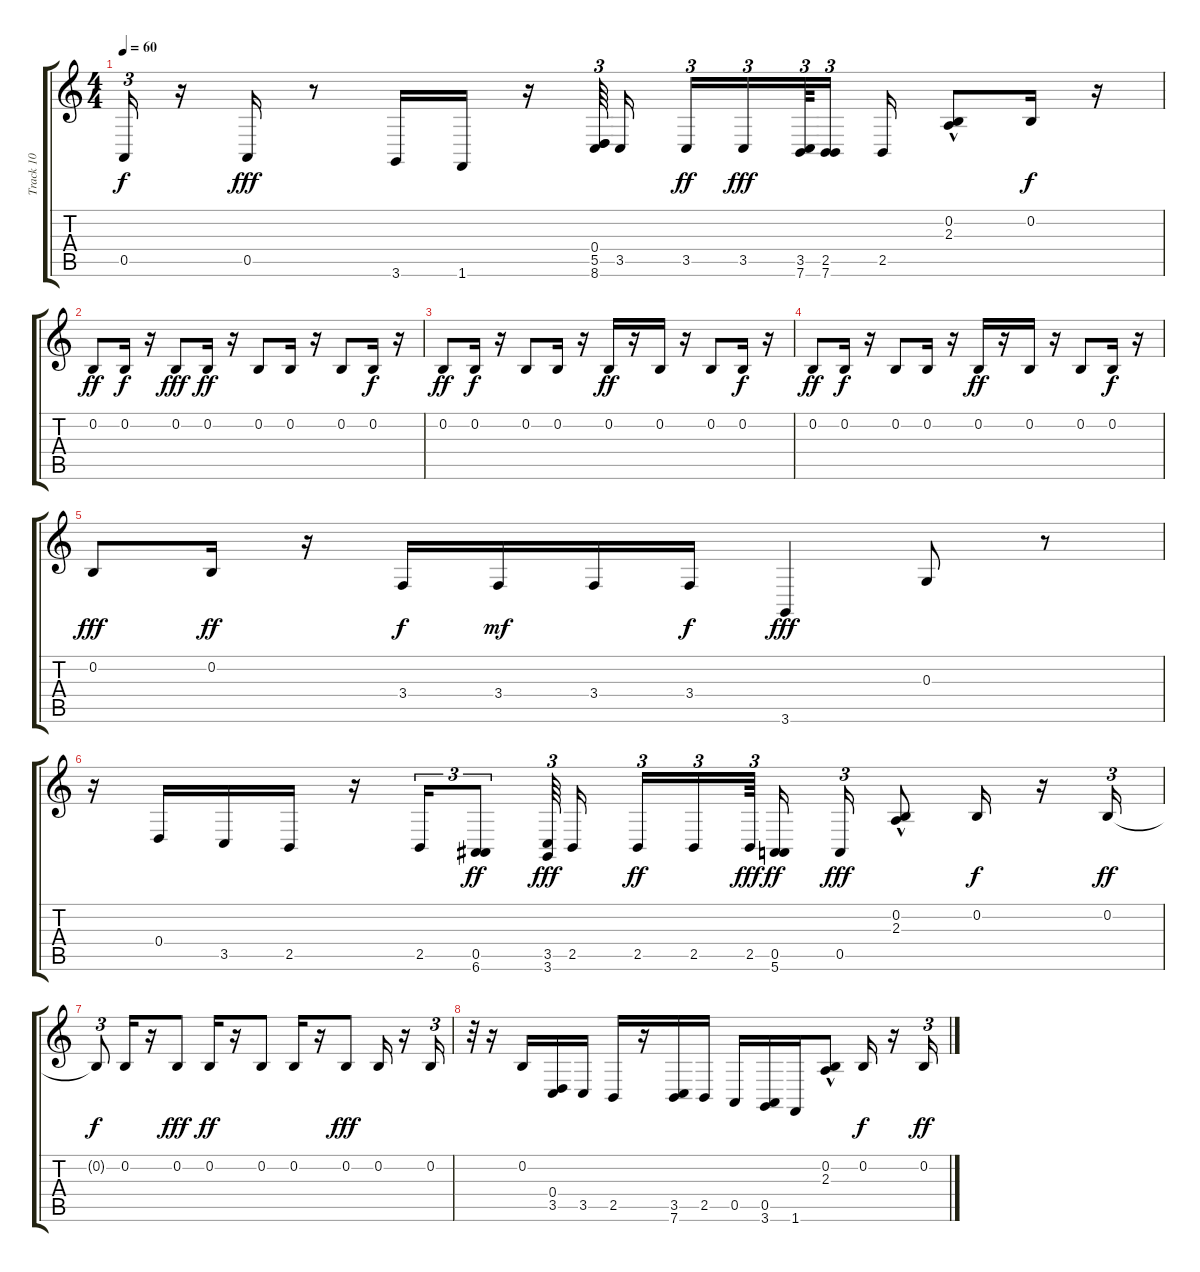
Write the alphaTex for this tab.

\track ("Track 10" "Track 10") {instrument acousticgrandpiano}
\staff {score tabs}
\tuning (E4 B3 G3 D3 A2 E2) {hide}
\ts (4 4)
\tempo 60
\clef g2
\ks c
0.5{t}.16{tu (3 2) dy f} r.16 0.5.16{dy fff} r.8 3.6.16 1.6.16 r.16 (0.4 5.5 8.6).64{tu (3 2)} 3.5.16 3.5.16{tu (3 2) dy ff} 3.5.16{tu (3 2) dy fff} (3.5 7.6).64{tu (3 2)} (2.5 7.6).16{tu (3 2)} 2.5.16 (0.2 2.3{hac}).8 0.2.16{dy f} r.16 |
0.2.8{dy ff} 0.2.16{dy f} r.16 0.2.8{dy fff} 0.2.16{dy ff} r.16 0.2.8 0.2.16 r.16 0.2.8 0.2.16{dy f} r.16 |
0.2.8{dy ff} 0.2.16{dy f} r.16 0.2.8 0.2.16 r.16 0.2.16{dy ff} r.16 0.2.16 r.16 0.2.8 0.2.16{dy f} r.16 |
0.2.8{dy ff} 0.2.16{dy f} r.16 0.2.8 0.2.16 r.16 0.2.16{dy ff} r.16 0.2.16 r.16 0.2.8 0.2.16{dy f} r.16 |
0.2.8{dy fff} 0.2.16{dy ff} r.16 3.4.16{dy f} 3.4.16{dy mf} 3.4.16 3.4.16{dy f} 3.6.4{dy fff} 0.3.8 r.8 |
r.16 0.4.16 3.5.16 2.5.16 r.16 2.5.16{tu (3 2)} (0.5 6.6).8{tu (3 2) dy ff} (3.5 3.6).64{tu (3 2) dy fff} 2.5.16 2.5.16{tu (3 2) dy ff} 2.5.16{tu (3 2)} 2.5.64{tu (3 2) dy fff} (0.5 5.6).16{dy ff} 0.5.16{tu (3 2) dy fff} (0.2 2.3{hac}).8 0.2.16{dy f} r.16 0.2.16{tu (3 2) dy ff} |
0.2{t}.8{tu (3 2) dy f} 0.2.16 r.16 0.2.8{dy fff} 0.2.16{dy ff} r.16 0.2.8 0.2.16 r.16 0.2.8{dy fff} 0.2.16 r.16 0.2.16{tu (3 2)} |
r.32{tu (3 2)} r.16 0.2.16 (0.4 3.5).16 3.5.16 2.5.16 r.16 (3.5 7.6).16 2.5.16 0.5.16 (0.5 3.6).16 1.6.16 (0.2 2.3{hac}).8 0.2.16{dy f} r.16 0.2.16{tu (3 2) dy ff}
